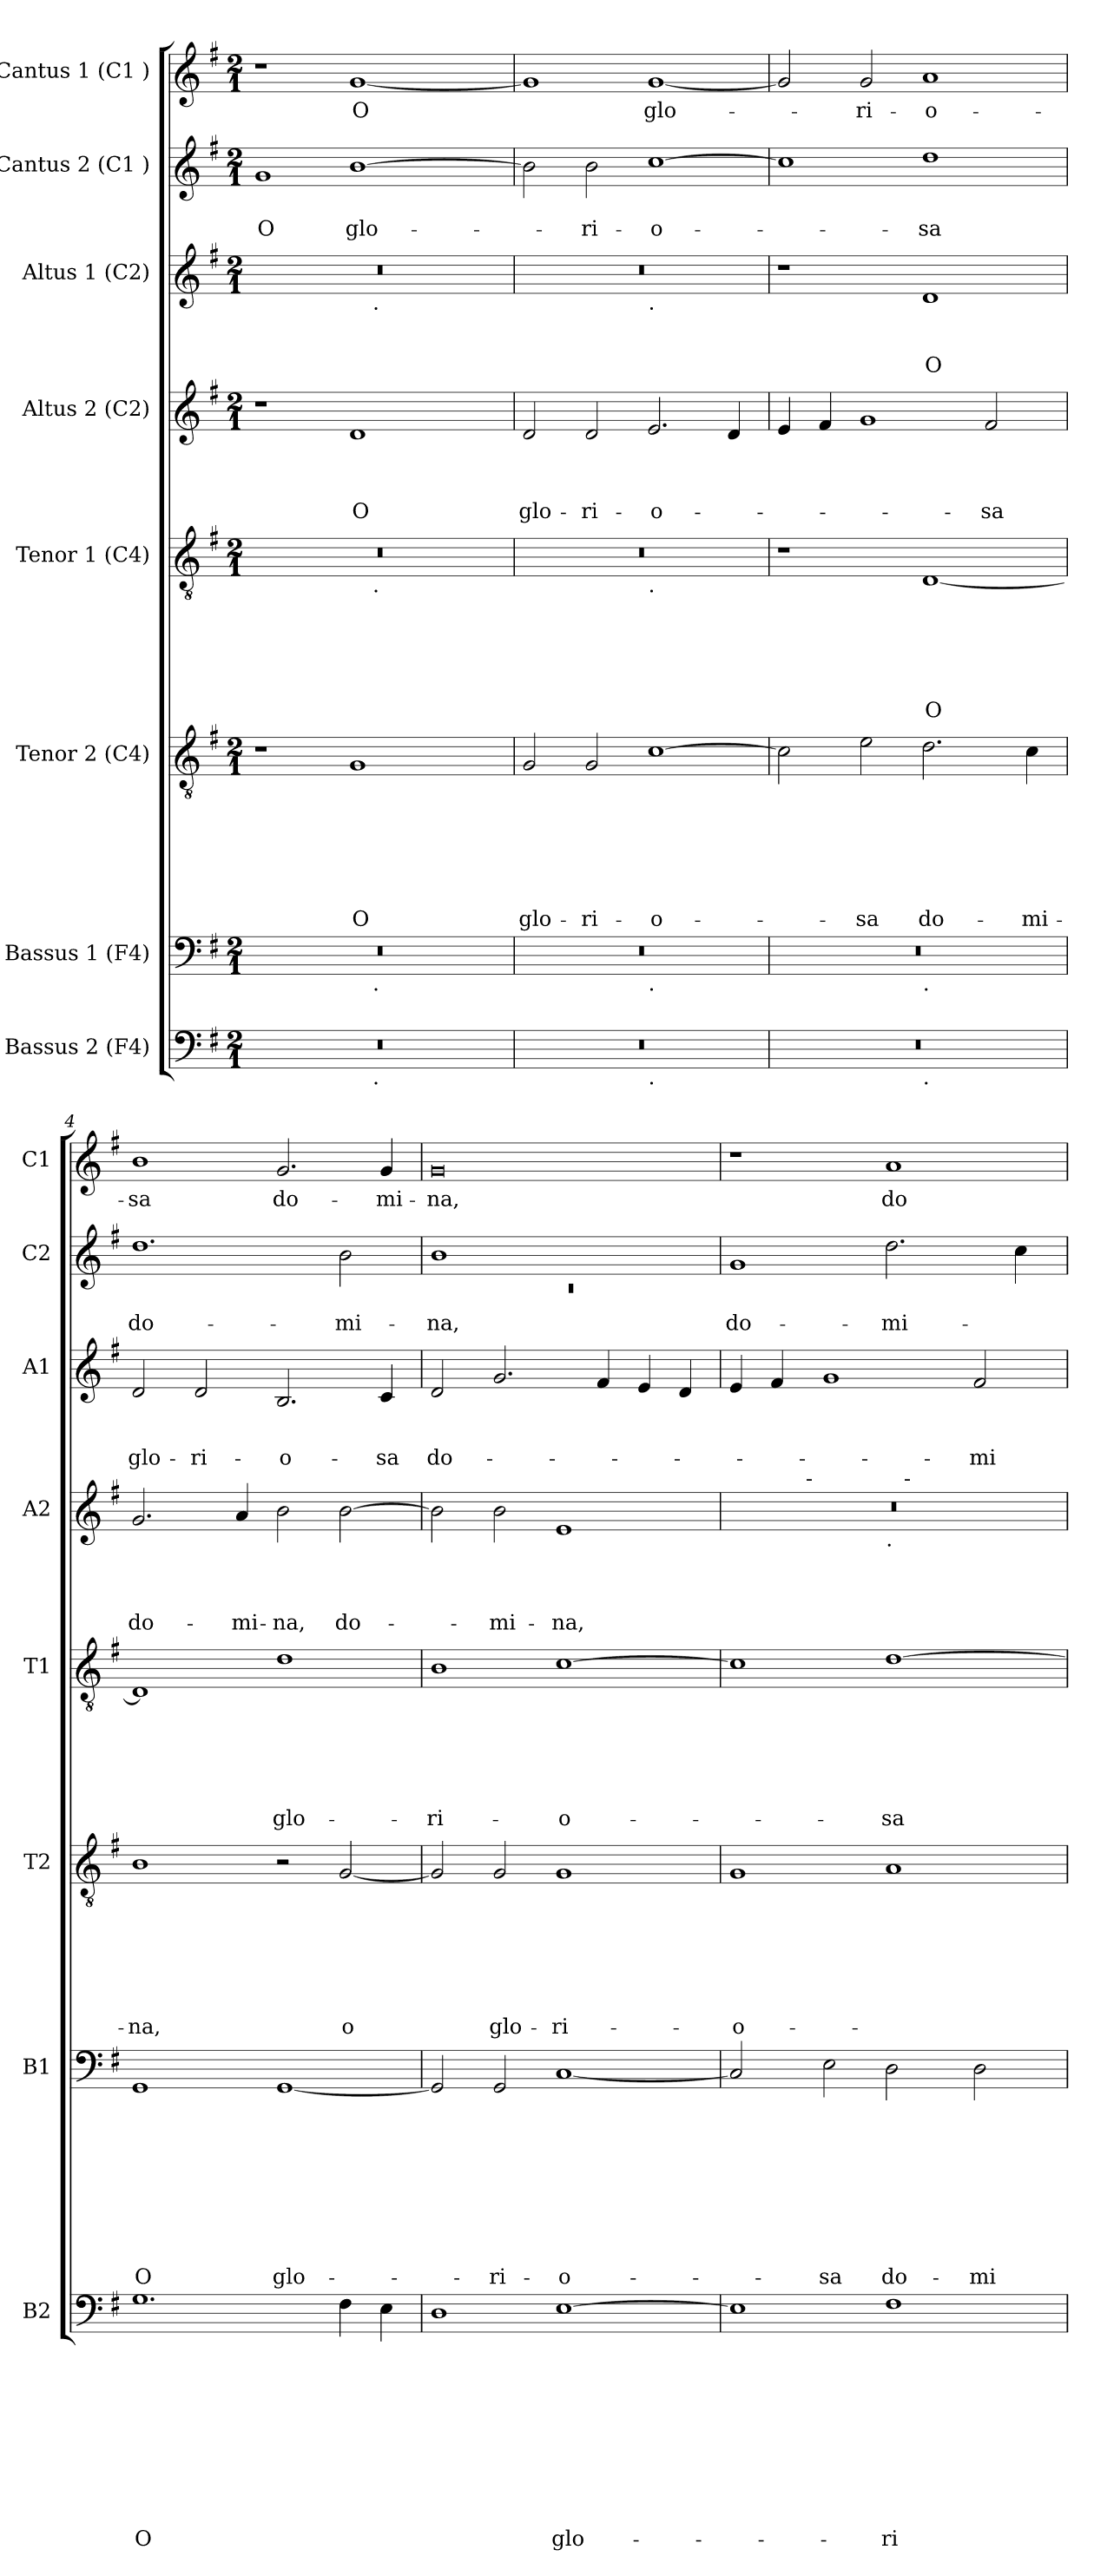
**kern	**text	**text	**text	**text	**text	**text	**text	**text	**text	**text	**kern	**text	**text	**text	**text	**text	**text	**text	**text	**text	**kern	**text	**text	**text	**text	**text	**text	**text	**kern	**text	**text	**text	**text	**text	**text	**kern	**text	**text	**text	**text	**kern	**text	**text	**text	**kern	**text	**text	**kern	**text
*part8	*part8	*part8	*part8	*part8	*part8	*part8	*part8	*part8	*part8	*part8	*part7	*part7	*part7	*part7	*part7	*part7	*part7	*part7	*part7	*part7	*part6	*part6	*part6	*part6	*part6	*part6	*part6	*part6	*part5	*part5	*part5	*part5	*part5	*part5	*part5	*part4	*part4	*part4	*part4	*part4	*part3	*part3	*part3	*part3	*part2	*part2	*part2	*part1	*part1
*staff8	*staff8	*staff8	*staff8	*staff8	*staff8	*staff8	*staff8	*staff8	*staff8	*staff8	*staff7	*staff7	*staff7	*staff7	*staff7	*staff7	*staff7	*staff7	*staff7	*staff7	*staff6	*staff6	*staff6	*staff6	*staff6	*staff6	*staff6	*staff6	*staff5	*staff5	*staff5	*staff5	*staff5	*staff5	*staff5	*staff4	*staff4	*staff4	*staff4	*staff4	*staff3	*staff3	*staff3	*staff3	*staff2	*staff2	*staff2	*staff1	*staff1
*I"Bassus 2 (F4)	*	*	*	*	*	*	*	*	*	*	*I"Bassus 1 (F4)	*	*	*	*	*	*	*	*	*	*I"Tenor 2 (C4)	*	*	*	*	*	*	*	*I"Tenor 1 (C4)	*	*	*	*	*	*	*I"Altus 2 (C2)	*	*	*	*	*I"Altus 1 (C2)	*	*	*	*I"Cantus 2 (C1 )	*	*	*I"Cantus 1 (C1 )	*
*I'B2	*	*	*	*	*	*	*	*	*	*	*I'B1	*	*	*	*	*	*	*	*	*	*I'T2	*	*	*	*	*	*	*	*I'T1	*	*	*	*	*	*	*I'A2	*	*	*	*	*I'A1	*	*	*	*I'C2	*	*	*I'C1	*
*clefF4	*	*	*	*	*	*	*	*	*	*	*clefF4	*	*	*	*	*	*	*	*	*	*clefGv2	*	*	*	*	*	*	*	*clefGv2	*	*	*	*	*	*	*clefG2	*	*	*	*	*clefG2	*	*	*	*clefG2	*	*	*clefG2	*
*k[f#]	*	*	*	*	*	*	*	*	*	*	*k[f#]	*	*	*	*	*	*	*	*	*	*k[f#]	*	*	*	*	*	*	*	*k[f#]	*	*	*	*	*	*	*k[f#]	*	*	*	*	*k[f#]	*	*	*	*k[f#]	*	*	*k[f#]	*
*G:	*	*	*	*	*	*	*	*	*	*	*G:	*	*	*	*	*	*	*	*	*	*G:	*	*	*	*	*	*	*	*G:	*	*	*	*	*	*	*G:	*	*	*	*	*G:	*	*	*	*G:	*	*	*G:	*
*M2/1	*	*	*	*	*	*	*	*	*	*	*M2/1	*	*	*	*	*	*	*	*	*	*M2/1	*	*	*	*	*	*	*	*M2/1	*	*	*	*	*	*	*M2/1	*	*	*	*	*M2/1	*	*	*	*M2/1	*	*	*M2/1	*
=1	=1	=1	=1	=1	=1	=1	=1	=1	=1	=1	=1	=1	=1	=1	=1	=1	=1	=1	=1	=1	=1	=1	=1	=1	=1	=1	=1	=1	=1	=1	=1	=1	=1	=1	=1	=1	=1	=1	=1	=1	=1	=1	=1	=1	=1	=1	=1	=1	=1
!	!	!	!	!	!	!	!	!	!	!	!	!	!	!	!	!	!	!	!	!	!	!	!	!	!	!	!	!	!	!	!	!	!	!	!	!	!	!	!	!	!	!	!	!	!	!	!LO:LY:b	!	!
*^	*	*	*	*	*	*	*	*	*	*	*^	*	*	*	*	*	*	*	*	*	*	*	*	*	*	*	*	*	*^	*	*	*	*	*	*	*	*	*	*	*	*^	*	*	*	*	*	*	*	*
0r	1ryy	.	.	.	.	.	.	.	.	.	.	0r	1ryy	.	.	.	.	.	.	.	.	.	1r	.	.	.	.	.	.	.	0r	1ryy	.	.	.	.	.	.	1r	.	.	.	.	0r	1ryy	.	.	.	1g	.	O	1r	.
!	!	!	!	!	!	!	!	!	!	!	!	!	!	!	!	!	!	!	!	!	!	!	!	!	!	!	!	!	!	!LO:LY:b	!	!	!	!	!	!	!	!	!	!	!	!	!LO:LY:b	!	!	!	!	!	!	!	!LO:LY:b	!	!LO:LY:b
.	16.ryy	.	.	.	.	.	.	.	.	.	.	.	16.ryy	.	.	.	.	.	.	.	.	.	1G	.	.	.	.	.	.	O	.	16.ryy	.	.	.	.	.	.	1d	.	.	.	O	.	16.ryy	.	.	.	[>1b	.	glo-	[<1g	O
!	!	!	!	!	!	!	!	!	!	!	!	!	!	!	!	!	!	!	!	!	!	!	!	!	!	!	!	!	!	!	!	!	!	!	!	!	!	!	!	!	!	!	!	!	!LO:TX:b:t=.	!	!	!	!	!	!	!	!
!	!	!	!	!	!	!	!	!	!	!	!	!	!	!	!	!	!	!	!	!	!	!	!	!	!	!	!	!	!	!	!	!LO:TX:b:t=.	!	!	!	!	!	!	!	!	!	!	!	!	!	!	!	!	!	!	!	!	!
!	!	!	!	!	!	!	!	!	!	!	!	!	!LO:TX:b:t=.	!	!	!	!	!	!	!	!	!	!	!	!	!	!	!	!	!	!	!	!	!	!	!	!	!	!	!	!	!	!	!	!	!	!	!	!	!	!	!	!
!	!LO:TX:b:t=.	!	!	!	!	!	!	!	!	!	!	!	!	!	!	!	!	!	!	!	!	!	!	!	!	!	!	!	!	!	!	!	!	!	!	!	!	!	!	!	!	!	!	!	!	!	!	!	!	!	!	!	!
.	2ryy	.	.	.	.	.	.	.	.	.	.	.	2ryy	.	.	.	.	.	.	.	.	.	.	.	.	.	.	.	.	.	.	2ryy	.	.	.	.	.	.	.	.	.	.	.	.	2ryy	.	.	.	.	.	.	.	.
.	4ryy	.	.	.	.	.	.	.	.	.	.	.	4ryy	.	.	.	.	.	.	.	.	.	.	.	.	.	.	.	.	.	.	4ryy	.	.	.	.	.	.	.	.	.	.	.	.	4ryy	.	.	.	.	.	.	.	.
.	8ryy	.	.	.	.	.	.	.	.	.	.	.	8ryy	.	.	.	.	.	.	.	.	.	.	.	.	.	.	.	.	.	.	8ryy	.	.	.	.	.	.	.	.	.	.	.	.	8ryy	.	.	.	.	.	.	.	.
.	32ryy	.	.	.	.	.	.	.	.	.	.	.	32ryy	.	.	.	.	.	.	.	.	.	.	.	.	.	.	.	.	.	.	32ryy	.	.	.	.	.	.	.	.	.	.	.	.	32ryy	.	.	.	.	.	.	.	.
=2	=2	=2	=2	=2	=2	=2	=2	=2	=2	=2	=2	=2	=2	=2	=2	=2	=2	=2	=2	=2	=2	=2	=2	=2	=2	=2	=2	=2	=2	=2	=2	=2	=2	=2	=2	=2	=2	=2	=2	=2	=2	=2	=2	=2	=2	=2	=2	=2	=2	=2	=2	=2	=2
!	!	!	!	!	!	!	!	!	!	!	!	!	!	!	!	!	!	!	!	!	!	!	!	!	!	!	!	!	!	!LO:LY:b	!	!	!	!	!	!	!	!	!	!	!	!	!LO:LY:b	!	!	!	!	!	!	!	!	!	!
0r	1ryy	.	.	.	.	.	.	.	.	.	.	0r	1ryy	.	.	.	.	.	.	.	.	.	2G/	.	.	.	.	.	.	glo-	0r	1ryy	.	.	.	.	.	.	2d/	.	.	.	glo-	0r	1ryy	.	.	.	2b\]	.	.	1g]	.
!	!	!	!	!	!	!	!	!	!	!	!	!	!	!	!	!	!	!	!	!	!	!	!	!	!	!	!	!	!	!LO:LY:b	!	!	!	!	!	!	!	!	!	!	!	!	!LO:LY:b	!	!	!	!	!	!	!	!LO:LY:b	!	!
.	.	.	.	.	.	.	.	.	.	.	.	.	.	.	.	.	.	.	.	.	.	.	2G/	.	.	.	.	.	.	-ri-	.	.	.	.	.	.	.	.	2d/	.	.	.	-ri-	.	.	.	.	.	2b\	.	-ri-	.	.
!	!	!	!	!	!	!	!	!	!	!	!	!	!	!	!	!	!	!	!	!	!	!	!	!	!	!	!	!	!	!	!	!	!	!	!	!	!	!	!	!	!	!	!	!	!LO:TX:b:t=.	!	!	!	!	!	!	!	!
!	!	!	!	!	!	!	!	!	!	!	!	!	!	!	!	!	!	!	!	!	!	!	!	!	!	!	!	!	!	!	!	!LO:TX:b:t=.	!	!	!	!	!	!	!	!	!	!	!	!	!	!	!	!	!	!	!	!	!
!	!	!	!	!	!	!	!	!	!	!	!	!	!LO:TX:b:t=.	!	!	!	!	!	!	!	!	!	!	!	!	!	!	!	!	!	!	!	!	!	!	!	!	!	!	!	!	!	!	!	!	!	!	!	!	!	!	!	!
!	!LO:TX:b:t=.	!	!	!	!	!	!	!	!	!	!	!	!	!	!	!	!	!	!	!	!	!	!	!	!	!	!	!	!	!	!	!	!	!	!	!	!	!	!	!	!	!	!	!	!	!	!	!	!	!	!	!	!
!	!	!	!	!	!	!	!	!	!	!	!	!	!	!	!	!	!	!	!	!	!	!	!	!	!	!	!	!	!	!LO:LY:b:rj	!	!	!	!	!	!	!	!	!	!	!	!	!LO:LY:b	!	!	!	!	!	!	!	!LO:LY:b:rj	!	!LO:LY:b
.	1ryy	.	.	.	.	.	.	.	.	.	.	.	1ryy	.	.	.	.	.	.	.	.	.	[>1c	.	.	.	.	.	.	-o-	.	1ryy	.	.	.	.	.	.	2.e/	.	.	.	-o-	.	1ryy	.	.	.	[>1cc	.	-o-	[<1g	glo-
.	.	.	.	.	.	.	.	.	.	.	.	.	.	.	.	.	.	.	.	.	.	.	.	.	.	.	.	.	.	.	.	.	.	.	.	.	.	.	4d/	.	.	.	.	.	.	.	.	.	.	.	.	.	.
*	*	*	*	*	*	*	*	*	*	*	*	*	*	*	*	*	*	*	*	*	*	*	*	*	*	*	*	*	*	*	*v	*v	*	*	*	*	*	*	*	*	*	*	*	*v	*v	*	*	*	*	*	*	*	*
=3	=3	=3	=3	=3	=3	=3	=3	=3	=3	=3	=3	=3	=3	=3	=3	=3	=3	=3	=3	=3	=3	=3	=3	=3	=3	=3	=3	=3	=3	=3	=3	=3	=3	=3	=3	=3	=3	=3	=3	=3	=3	=3	=3	=3	=3	=3	=3	=3	=3	=3	=3
0r	1ryy	.	.	.	.	.	.	.	.	.	.	0r	1ryy	.	.	.	.	.	.	.	.	.	2c\]	.	.	.	.	.	.	.	1r	.	.	.	.	.	.	4e/	.	.	.	.	1r	.	.	.	1cc]	.	.	2g/]	.
.	.	.	.	.	.	.	.	.	.	.	.	.	.	.	.	.	.	.	.	.	.	.	.	.	.	.	.	.	.	.	.	.	.	.	.	.	.	4f#/	.	.	.	.	.	.	.	.	.	.	.	.	.
!	!	!	!	!	!	!	!	!	!	!	!	!	!	!	!	!	!	!	!	!	!	!	!	!	!	!	!	!	!	!LO:LY:b	!	!	!	!	!	!	!	!	!	!	!	!	!	!	!	!	!	!	!	!	!LO:LY:b
.	.	.	.	.	.	.	.	.	.	.	.	.	.	.	.	.	.	.	.	.	.	.	2e\	.	.	.	.	.	.	-sa	.	.	.	.	.	.	.	1g	.	.	.	.	.	.	.	.	.	.	.	2g/	-ri-
!	!	!	!	!	!	!	!	!	!	!	!	!	!LO:TX:b:t=.	!	!	!	!	!	!	!	!	!	!	!	!	!	!	!	!	!	!	!	!	!	!	!	!	!	!	!	!	!	!	!	!	!	!	!	!	!	!
!	!LO:TX:b:t=.	!	!	!	!	!	!	!	!	!	!	!	!	!	!	!	!	!	!	!	!	!	!	!	!	!	!	!	!	!	!	!	!	!	!	!	!	!	!	!	!	!	!	!	!	!	!	!	!	!	!
!	!	!	!	!	!	!	!	!	!	!	!	!	!	!	!	!	!	!	!	!	!	!	!	!	!	!	!	!	!	!LO:LY:b	!	!	!	!	!	!	!LO:LY:b	!	!	!	!	!	!	!	!	!LO:LY:b	!	!	!LO:LY:b	!	!LO:LY:b:rj
.	1ryy	.	.	.	.	.	.	.	.	.	.	.	1ryy	.	.	.	.	.	.	.	.	.	2.d\	.	.	.	.	.	.	do-	[<1D	.	.	.	.	.	O	.	.	.	.	.	1d	.	.	O	1dd	.	-sa	1a	-o-
!	!	!	!	!	!	!	!	!	!	!	!	!	!	!	!	!	!	!	!	!	!	!	!	!	!	!	!	!	!	!	!	!	!	!	!	!	!	!	!	!	!	!LO:LY:b	!	!	!	!	!	!	!	!	!
.	.	.	.	.	.	.	.	.	.	.	.	.	.	.	.	.	.	.	.	.	.	.	.	.	.	.	.	.	.	.	.	.	.	.	.	.	.	2f#/	.	.	.	-sa	.	.	.	.	.	.	.	.	.
!	!	!	!	!	!	!	!	!	!	!	!	!	!	!	!	!	!	!	!	!	!	!	!	!	!	!	!	!	!	!LO:LY:b	!	!	!	!	!	!	!	!	!	!	!	!	!	!	!	!	!	!	!	!	!
.	.	.	.	.	.	.	.	.	.	.	.	.	.	.	.	.	.	.	.	.	.	.	4c\	.	.	.	.	.	.	-mi-	.	.	.	.	.	.	.	.	.	.	.	.	.	.	.	.	.	.	.	.	.
=4	=4	=4	=4	=4	=4	=4	=4	=4	=4	=4	=4	=4	=4	=4	=4	=4	=4	=4	=4	=4	=4	=4	=4	=4	=4	=4	=4	=4	=4	=4	=4	=4	=4	=4	=4	=4	=4	=4	=4	=4	=4	=4	=4	=4	=4	=4	=4	=4	=4	=4	=4
!	!	!	!	!	!	!	!	!	!	!	!LO:LY:b	!	!	!	!	!	!	!	!	!	!	!LO:LY:b	!	!	!	!	!	!	!	!LO:LY:b	!	!	!	!	!	!	!	!	!	!	!	!LO:LY:b	!	!	!	!LO:LY:b	!	!	!LO:LY:b	!	!LO:LY:b
*v	*v	*	*	*	*	*	*	*	*	*	*	*	*	*	*	*	*	*	*	*	*	*	*	*	*	*	*	*	*	*	*	*	*	*	*	*	*	*	*	*	*	*	*	*	*	*	*	*	*	*	*
*	*	*	*	*	*	*	*	*	*	*	*v	*v	*	*	*	*	*	*	*	*	*	*	*	*	*	*	*	*	*	*	*	*	*	*	*	*	*	*	*	*	*	*	*	*	*	*	*	*	*	*
1.G	.	.	.	.	.	.	.	.	.	O	1GG	.	.	.	.	.	.	.	.	O	1B	.	.	.	.	.	.	-na,	1D]	.	.	.	.	.	.	2.g/	.	.	.	do-	2d/	.	.	glo-	1.dd	.	do-	1b	-sa
!	!	!	!	!	!	!	!	!	!	!	!	!	!	!	!	!	!	!	!	!	!	!	!	!	!	!	!	!	!	!	!	!	!	!	!	!	!	!	!	!	!	!	!	!LO:LY:b	!	!	!	!	!
.	.	.	.	.	.	.	.	.	.	.	.	.	.	.	.	.	.	.	.	.	.	.	.	.	.	.	.	.	.	.	.	.	.	.	.	.	.	.	.	.	2d/	.	.	-ri-	.	.	.	.	.
!	!	!	!	!	!	!	!	!	!	!	!	!	!	!	!	!	!	!	!	!	!	!	!	!	!	!	!	!	!	!	!	!	!	!	!	!	!	!	!	!LO:LY:b	!	!	!	!	!	!	!	!	!
.	.	.	.	.	.	.	.	.	.	.	.	.	.	.	.	.	.	.	.	.	.	.	.	.	.	.	.	.	.	.	.	.	.	.	.	4a/	.	.	.	-mi-	.	.	.	.	.	.	.	.	.
!	!	!	!	!	!	!	!	!	!	!	!	!	!	!	!	!	!	!	!	!LO:LY:b	!	!	!	!	!	!	!	!	!	!	!	!	!	!	!LO:LY:b	!	!	!	!	!LO:LY:b	!	!	!	!LO:LY:b	!	!	!	!	!LO:LY:b
.	.	.	.	.	.	.	.	.	.	.	[<1GG	.	.	.	.	.	.	.	.	glo-	2r	.	.	.	.	.	.	.	1d	.	.	.	.	.	glo-	2b\	.	.	.	-na,	2.B/	.	.	-o-	.	.	.	2.g/	do-
!	!	!	!	!	!	!	!	!	!	!	!	!	!	!	!	!	!	!	!	!	!	!	!	!	!	!	!	!LO:LY:b	!	!	!	!	!	!	!	!	!	!	!	!LO:LY:b	!	!	!	!	!	!	!LO:LY:b	!	!
4F#\	.	.	.	.	.	.	.	.	.	.	.	.	.	.	.	.	.	.	.	.	[<2G/	.	.	.	.	.	.	o	.	.	.	.	.	.	.	[>2b\	.	.	.	do-	.	.	.	.	2b\	.	-mi-	.	.
!	!	!	!	!	!	!	!	!	!	!	!	!	!	!	!	!	!	!	!	!	!	!	!	!	!	!	!	!	!	!	!	!	!	!	!	!	!	!	!	!	!	!	!	!LO:LY:b	!	!	!	!	!LO:LY:b
4E\	.	.	.	.	.	.	.	.	.	.	.	.	.	.	.	.	.	.	.	.	.	.	.	.	.	.	.	.	.	.	.	.	.	.	.	.	.	.	.	.	4c/	.	.	-sa	.	.	.	4g/	-mi-
=5	=5	=5	=5	=5	=5	=5	=5	=5	=5	=5	=5	=5	=5	=5	=5	=5	=5	=5	=5	=5	=5	=5	=5	=5	=5	=5	=5	=5	=5	=5	=5	=5	=5	=5	=5	=5	=5	=5	=5	=5	=5	=5	=5	=5	=5	=5	=5	=5	=5
*	*	*	*	*	*	*	*	*	*	*	*	*	*	*	*	*	*	*	*	*	*	*	*	*	*	*	*	*	*	*	*	*	*	*	*	*	*	*	*	*	*	*	*	*	*^	*	*	*	*
!	!	!	!	!	!	!	!	!	!	!	!	!	!	!	!	!	!	!	!	!	!	!	!	!	!	!	!	!	!	!	!	!	!	!	!LO:LY:b	!	!	!	!	!	!	!	!	!LO:LY:b	!	!LO:N:vis=1	!	!LO:LY:b	!	!LO:LY:b
1D	.	.	.	.	.	.	.	.	.	.	2GG/]	.	.	.	.	.	.	.	.	.	2G/]	.	.	.	.	.	.	.	1B	.	.	.	.	.	-ri-	2b\]	.	.	.	.	2d/	.	.	do-	1b	0rc	.	-na,	0g	-na,
!	!	!	!	!	!	!	!	!	!	!	!	!	!	!	!	!	!	!	!	!LO:LY:b	!	!	!	!	!	!	!	!LO:LY:b	!	!	!	!	!	!	!	!	!	!	!	!LO:LY:b	!	!	!	!	!	!	!	!	!	!
.	.	.	.	.	.	.	.	.	.	.	2GG/	.	.	.	.	.	.	.	.	-ri-	2G/	.	.	.	.	.	.	glo-	.	.	.	.	.	.	.	2b\	.	.	.	-mi-	2.g/	.	.	.	.	.	.	.	.	.
!	!	!	!	!	!	!	!	!	!	!LO:LY:b	!	!	!	!	!	!	!	!	!	!LO:LY:b:rj	!	!	!	!	!	!	!	!LO:LY:b	!	!	!	!	!	!	!LO:LY:b:rj	!	!	!	!	!LO:LY:b	!	!	!	!	!	!	!	!	!	!
[<1E	.	.	.	.	.	.	.	.	.	glo-	[<1C	.	.	.	.	.	.	.	.	-o-	1G	.	.	.	.	.	.	-ri-	[<1c	.	.	.	.	.	-o-	1e	.	.	.	-na,	.	.	.	.	1ryy	.	.	.	.	.
.	.	.	.	.	.	.	.	.	.	.	.	.	.	.	.	.	.	.	.	.	.	.	.	.	.	.	.	.	.	.	.	.	.	.	.	.	.	.	.	.	4f#/	.	.	.	.	.	.	.	.	.
.	.	.	.	.	.	.	.	.	.	.	.	.	.	.	.	.	.	.	.	.	.	.	.	.	.	.	.	.	.	.	.	.	.	.	.	.	.	.	.	.	4e/	.	.	.	.	.	.	.	.	.
.	.	.	.	.	.	.	.	.	.	.	.	.	.	.	.	.	.	.	.	.	.	.	.	.	.	.	.	.	.	.	.	.	.	.	.	.	.	.	.	.	4d/	.	.	.	.	.	.	.	.	.
*	*	*	*	*	*	*	*	*	*	*	*	*	*	*	*	*	*	*	*	*	*	*	*	*	*	*	*	*	*	*	*	*	*	*	*	*	*	*	*	*	*	*	*	*	*v	*v	*	*	*	*
!!LO:LB:g=z
=6	=6	=6	=6	=6	=6	=6	=6	=6	=6	=6	=6	=6	=6	=6	=6	=6	=6	=6	=6	=6	=6	=6	=6	=6	=6	=6	=6	=6	=6	=6	=6	=6	=6	=6	=6	=6	=6	=6	=6	=6	=6	=6	=6	=6	=6	=6	=6	=6	=6
!	!	!	!	!	!	!	!	!	!	!	!	!	!	!	!	!	!	!	!	!	!	!	!	!	!	!	!	!LO:LY:b:rj	!	!	!	!	!	!	!	!	!	!	!	!	!	!	!	!	!	!	!LO:LY:b	!	!
*	*	*	*	*	*	*	*	*	*	*	*	*	*	*	*	*	*	*	*	*	*	*	*	*	*	*	*	*	*	*	*	*	*	*	*	*^	*	*	*	*	*	*	*	*	*	*	*	*	*
*	*	*	*	*	*	*	*	*	*	*	*	*	*	*	*	*	*	*	*	*	*	*	*	*	*	*	*	*	*	*	*	*	*	*	*	*	*^	*	*	*	*	*	*	*	*	*	*	*	*	*
*	*	*	*	*	*	*	*	*	*	*	*	*	*	*	*	*	*	*	*	*	*	*	*	*	*	*	*	*	*	*	*	*	*	*	*	*	*	*^	*	*	*	*	*	*	*	*	*	*	*	*	*
1E]	.	.	.	.	.	.	.	.	.	.	2C/]	.	.	.	.	.	.	.	.	.	1G	.	.	.	.	.	.	-o-	1c]	.	.	.	.	.	.	0r	4..ryy	1ryy	1ryy	.	.	.	.	4e/	.	.	.	1g	.	do-	1r	.
.	.	.	.	.	.	.	.	.	.	.	.	.	.	.	.	.	.	.	.	.	.	.	.	.	.	.	.	.	.	.	.	.	.	.	.	.	.	.	.	.	.	.	.	4f#/	.	.	.	.	.	.	.	.
!	!	!	!	!	!	!	!	!	!	!	!	!	!	!	!	!	!	!	!	!	!	!	!	!	!	!	!	!	!	!	!	!	!	!	!	!	!LO:TX:a:t=-	!	!	!	!	!	!	!	!	!	!	!	!	!	!	!
.	.	.	.	.	.	.	.	.	.	.	.	.	.	.	.	.	.	.	.	.	.	.	.	.	.	.	.	.	.	.	.	.	.	.	.	.	1ryy	.	.	.	.	.	.	.	.	.	.	.	.	.	.	.
!	!	!	!	!	!	!	!	!	!	!	!	!	!	!	!	!	!	!	!	!LO:LY:b	!	!	!	!	!	!	!	!	!	!	!	!	!	!	!	!	!	!	!	!	!	!	!	!	!	!	!	!	!	!	!	!
.	.	.	.	.	.	.	.	.	.	.	2E\	.	.	.	.	.	.	.	.	-sa	.	.	.	.	.	.	.	.	.	.	.	.	.	.	.	.	.	.	.	.	.	.	.	1g	.	.	.	.	.	.	.	.
!	!	!	!	!	!	!	!	!	!	!	!	!	!	!	!	!	!	!	!	!	!	!	!	!	!	!	!	!	!	!	!	!	!	!	!	!	!	!LO:TX:b:t=.	!	!	!	!	!	!	!	!	!	!	!	!	!	!
!	!	!	!	!	!	!	!	!	!	!LO:LY:b	!	!	!	!	!	!	!	!	!	!LO:LY:b	!	!	!	!	!	!	!	!	!	!	!	!	!	!	!LO:LY:b	!	!	!	!	!	!	!	!	!	!	!	!	!	!	!LO:LY:b	!	!LO:LY:b
1F#	.	.	.	.	.	.	.	.	.	-ri-	2D\	.	.	.	.	.	.	.	.	do-	1A	.	.	.	.	.	.	.	[>1d	.	.	.	.	.	-sa	.	.	1ryy	16ryy	.	.	.	.	.	.	.	.	2.dd\	.	-mi-	1a	do-
!	!	!	!	!	!	!	!	!	!	!	!	!	!	!	!	!	!	!	!	!	!	!	!	!	!	!	!	!	!	!	!	!	!	!	!	!	!	!	!LO:TX:a:t=-	!	!	!	!	!	!	!	!	!	!	!	!	!
.	.	.	.	.	.	.	.	.	.	.	.	.	.	.	.	.	.	.	.	.	.	.	.	.	.	.	.	.	.	.	.	.	.	.	.	.	.	.	2...ryy	.	.	.	.	.	.	.	.	.	.	.	.	.
.	.	.	.	.	.	.	.	.	.	.	.	.	.	.	.	.	.	.	.	.	.	.	.	.	.	.	.	.	.	.	.	.	.	.	.	.	2ryy	.	.	.	.	.	.	.	.	.	.	.	.	.	.	.
!	!	!	!	!	!	!	!	!	!	!	!	!	!	!	!	!	!	!	!	!LO:LY:b	!	!	!	!	!	!	!	!	!	!	!	!	!	!	!	!	!	!	!	!	!	!	!	!	!	!	!LO:LY:b	!	!	!	!	!
.	.	.	.	.	.	.	.	.	.	.	2D\	.	.	.	.	.	.	.	.	-mi-	.	.	.	.	.	.	.	.	.	.	.	.	.	.	.	.	.	.	.	.	.	.	.	2f#/	.	.	-mi-	.	.	.	.	.
.	.	.	.	.	.	.	.	.	.	.	.	.	.	.	.	.	.	.	.	.	.	.	.	.	.	.	.	.	.	.	.	.	.	.	.	.	.	.	.	.	.	.	.	.	.	.	.	4cc\	.	.	.	.
.	.	.	.	.	.	.	.	.	.	.	.	.	.	.	.	.	.	.	.	.	.	.	.	.	.	.	.	.	.	.	.	.	.	.	.	.	16ryy	.	.	.	.	.	.	.	.	.	.	.	.	.	.	.
*	*	*	*	*	*	*	*	*	*	*	*	*	*	*	*	*	*	*	*	*	*	*	*	*	*	*	*	*	*	*	*	*	*	*	*	*v	*v	*v	*v	*	*	*	*	*	*	*	*	*	*	*	*	*
=	=	=	=	=	=	=	=	=	=	=	=	=	=	=	=	=	=	=	=	=	=	=	=	=	=	=	=	=	=	=	=	=	=	=	=	=	=	=	=	=	=	=	=	=	=	=	=	=	=
*-	*-	*-	*-	*-	*-	*-	*-	*-	*-	*-	*-	*-	*-	*-	*-	*-	*-	*-	*-	*-	*-	*-	*-	*-	*-	*-	*-	*-	*-	*-	*-	*-	*-	*-	*-	*-	*-	*-	*-	*-	*-	*-	*-	*-	*-	*-	*-	*-	*-
